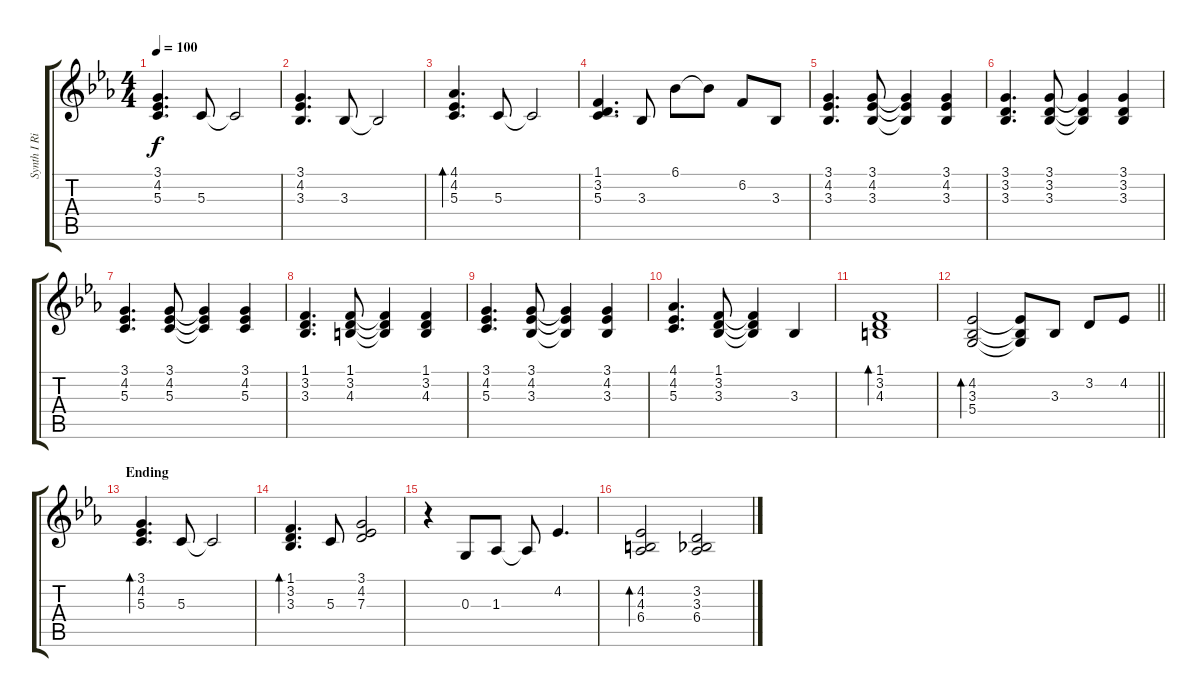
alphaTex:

\track ("Synth I Right (Kotobuki Tsumugi)" "Synth I Ri") {instrument electricpiano1}
\staff {score tabs}
\tuning (E4 B3 G3 D3 A2 E2) {hide}
\ts (4 4)
\tempo 100
\clef g2
\ks eb
(3.1 4.2 5.3).4{d dy f} 5.3.8 5.3{t}.2 |
(3.1 4.2 3.3).4{d} 3.3.8 3.3{t}.2 |
(4.1 4.2 5.3).4{d bd 120} 5.3.8 5.3{t}.2 |
(1.1 3.2 5.3).4{d} 3.3.8 6.1.8 6.1{t}.8 6.2.8 3.3.8 |
(3.1 4.2 3.3).4{d} (3.1 4.2 3.3).8 (3.1{t} 4.2{t} 3.3{t}).4 (3.1 4.2 3.3).4 |
(3.1 3.2 3.3).4{d} (3.1 3.2 3.3).8 (3.1{t} 3.2{t} 3.3{t}).4 (3.1 3.2 3.3).4 |
(3.1 4.2 5.3).4{d} (3.1 4.2 5.3).8 (3.1{t} 4.2{t} 5.3{t}).4 (3.1 4.2 5.3).4 |
(1.1 3.2 3.3).4{d} (1.1 3.2 4.3).8 (1.1{t} 3.2{t} 4.3{t}).4 (1.1 3.2 4.3).4 |
(3.1 4.2 5.3).4{d} (3.1 4.2 3.3).8 (3.1{t} 4.2{t} 3.3{t}).4 (3.1 4.2 3.3).4 |
(4.1 4.2 5.3).4{d} (1.1 3.2 3.3).8 (1.1{t} 3.2{t} 3.3{t}).4 3.3.4 |
(1.1 3.2 4.3).1{bd 120} |
\barLineRight lightlight
(4.2 3.3 5.4).2{bd 120} (4.2{t} 3.3{t} 5.4{t}).8 3.3.8 3.2.8 4.2.8 |
\section ("" "Ending")
(3.1 4.2 5.3).4{d bd 120} 5.3.8 5.3{t}.2 |
(1.1 3.2 3.3).4{d bd 120} 5.3.8 (3.1 4.2 7.3).2 |
r.4 0.3.8 1.3.8 1.3{t}.8 4.2.4{d} |
(4.2 4.3 6.4).2{bd 120} (3.2 3.3 6.4).2
